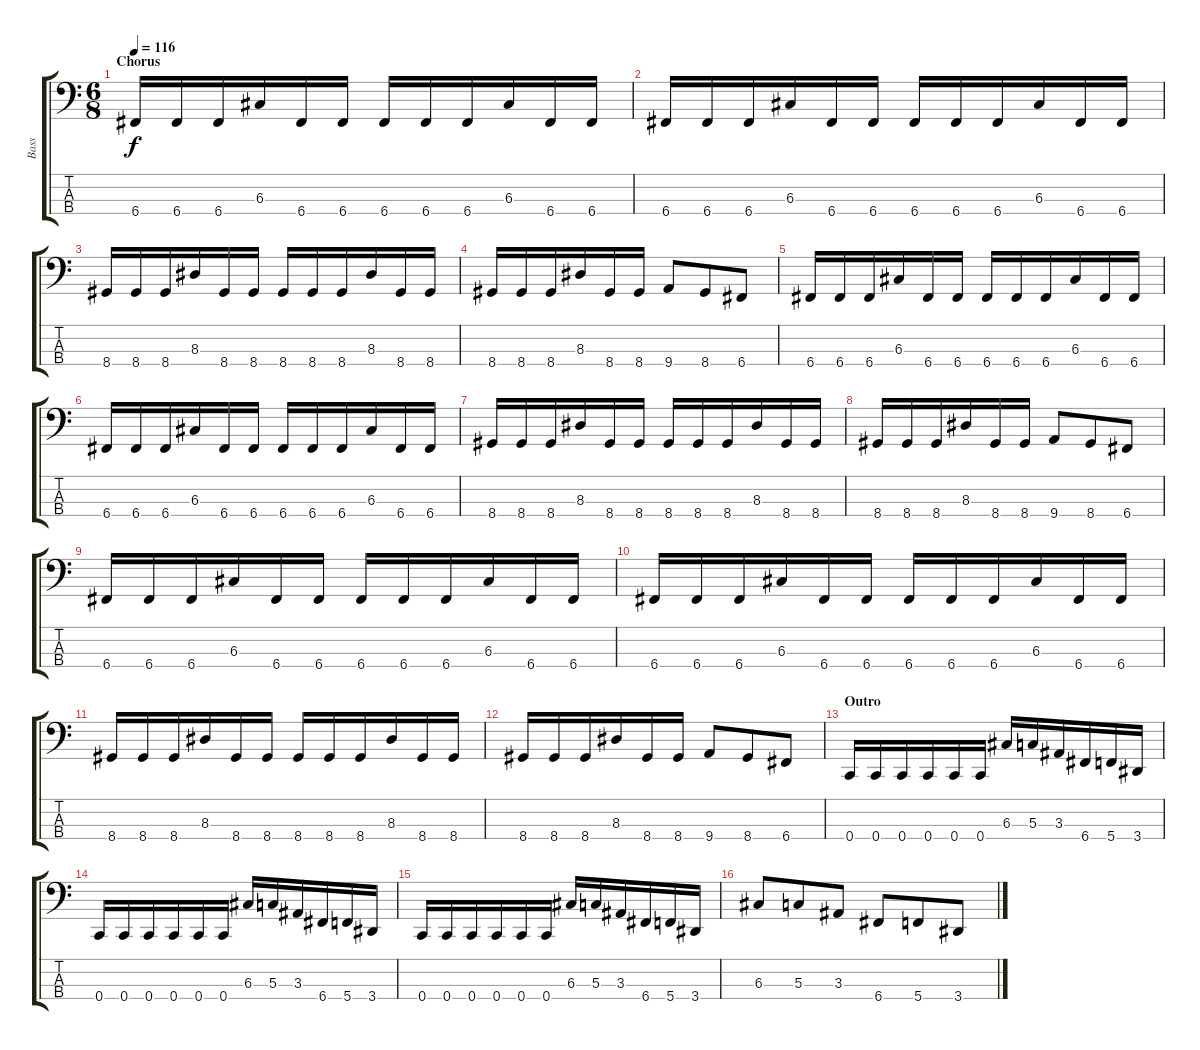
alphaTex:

\track ("Bass" "Bass") {instrument electricbassfinger}
\staff {score tabs}
\tuning (F2 C2 G1 C1) {hide}
\ts (6 8)
\section ("" "Chorus")
\tempo 116
\clef f4
\ks c
6.4.16{dy f} 6.4.16 6.4.16 6.3.16 6.4.16 6.4.16 6.4.16 6.4.16 6.4.16 6.3.16 6.4.16 6.4.16 |
6.4.16 6.4.16 6.4.16 6.3.16 6.4.16 6.4.16 6.4.16 6.4.16 6.4.16 6.3.16 6.4.16 6.4.16 |
8.4.16 8.4.16 8.4.16 8.3.16 8.4.16 8.4.16 8.4.16 8.4.16 8.4.16 8.3.16 8.4.16 8.4.16 |
8.4.16 8.4.16 8.4.16 8.3.16 8.4.16 8.4.16 9.4.8 8.4.8 6.4.8 |
6.4.16 6.4.16 6.4.16 6.3.16 6.4.16 6.4.16 6.4.16 6.4.16 6.4.16 6.3.16 6.4.16 6.4.16 |
6.4.16 6.4.16 6.4.16 6.3.16 6.4.16 6.4.16 6.4.16 6.4.16 6.4.16 6.3.16 6.4.16 6.4.16 |
8.4.16 8.4.16 8.4.16 8.3.16 8.4.16 8.4.16 8.4.16 8.4.16 8.4.16 8.3.16 8.4.16 8.4.16 |
8.4.16 8.4.16 8.4.16 8.3.16 8.4.16 8.4.16 9.4.8 8.4.8 6.4.8 |
6.4.16 6.4.16 6.4.16 6.3.16 6.4.16 6.4.16 6.4.16 6.4.16 6.4.16 6.3.16 6.4.16 6.4.16 |
6.4.16 6.4.16 6.4.16 6.3.16 6.4.16 6.4.16 6.4.16 6.4.16 6.4.16 6.3.16 6.4.16 6.4.16 |
8.4.16 8.4.16 8.4.16 8.3.16 8.4.16 8.4.16 8.4.16 8.4.16 8.4.16 8.3.16 8.4.16 8.4.16 |
8.4.16 8.4.16 8.4.16 8.3.16 8.4.16 8.4.16 9.4.8 8.4.8 6.4.8 |
\section ("" "Outro")
0.4.16 0.4.16 0.4.16 0.4.16 0.4.16 0.4.16 6.3.16 5.3.16 3.3.16 6.4.16 5.4.16 3.4.16 |
0.4.16 0.4.16 0.4.16 0.4.16 0.4.16 0.4.16 6.3.16 5.3.16 3.3.16 6.4.16 5.4.16 3.4.16 |
0.4.16 0.4.16 0.4.16 0.4.16 0.4.16 0.4.16 6.3.16 5.3.16 3.3.16 6.4.16 5.4.16 3.4.16 |
6.3.8 5.3.8 3.3.8 6.4.8 5.4.8 3.4.8
